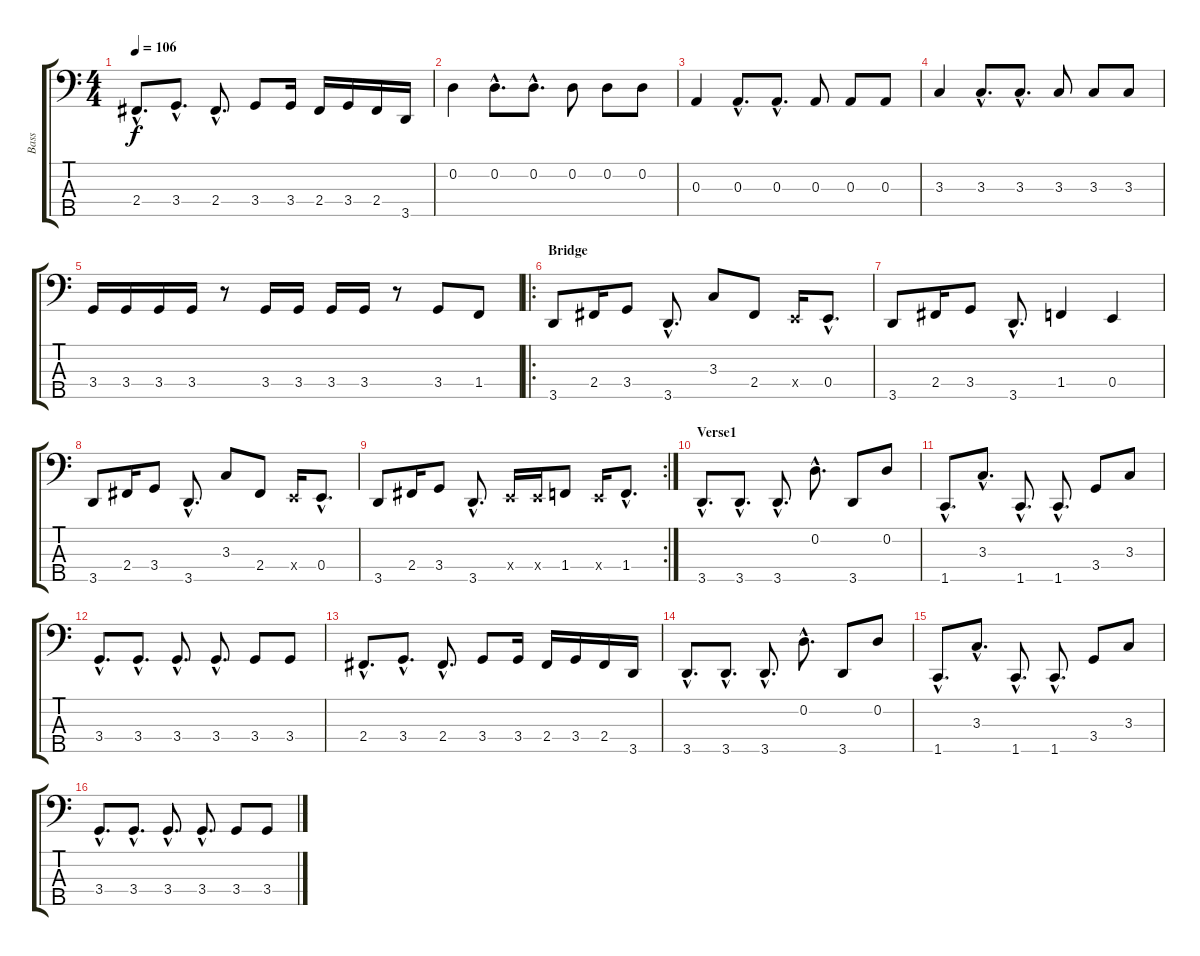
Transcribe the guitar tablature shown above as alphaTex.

\track ("Bass" "Bass") {instrument electricbassfinger}
\staff {score tabs}
\tuning (G2 D2 A1 E1 B0) {hide}
\ts (4 4)
\tempo 106
\clef f4
\ks c
2.4{hac}.8{d dy f} 3.4{hac}.8{d} 2.4{hac}.8{d} 3.4.8 3.4.16 2.4.16 3.4.16 2.4.16 3.5.16 |
0.2.4 0.2{hac}.8{d} 0.2{hac}.8{d} 0.2.8 0.2.8 0.2.8 |
0.3.4 0.3{hac}.8{d} 0.3{hac}.8{d} 0.3.8 0.3.8 0.3.8 |
3.3.4 3.3{hac}.8{d} 3.3{hac}.8{d} 3.3.8 3.3.8 3.3.8 |
3.4.16 3.4.16 3.4.16 3.4.16 r.8 3.4.16 3.4.16 3.4.16 3.4.16 r.8 3.4.8 1.4.8 |
\ro
\section ("" "Bridge")
3.5.8 2.4.16 3.4.8 3.5{hac}.8{d} 3.3.8 2.4.8 0.4{x}.16 0.4{hac}.8{d} |
3.5.8 2.4.16 3.4.8 3.5{hac}.8{d} 1.4.4 0.4.4 |
3.5.8 2.4.16 3.4.8 3.5{hac}.8{d} 3.3.8 2.4.8 0.4{x}.16 0.4{hac}.8{d} |
\rc 2
3.5.8 2.4.16 3.4.8 3.5{hac}.8{d} 0.4{x}.16 0.4{x}.16 1.4.8 0.4{x}.16 1.4{hac}.8{d} |
\section ("" "Verse1")
3.5{hac}.8{d} 3.5{hac}.8{d} 3.5{hac}.8{d} 0.2{hac}.8{d} 3.5.8 0.2.8 |
1.5{hac}.8{d} 3.3{hac}.8{d} 1.5{hac}.8{d} 1.5{hac}.8{d} 3.4.8 3.3.8 |
3.4{hac}.8{d} 3.4{hac}.8{d} 3.4{hac}.8{d} 3.4{hac}.8{d} 3.4.8 3.4.8 |
2.4{hac}.8{d} 3.4{hac}.8{d} 2.4{hac}.8{d} 3.4.8 3.4.16 2.4.16 3.4.16 2.4.16 3.5.16 |
3.5{hac}.8{d} 3.5{hac}.8{d} 3.5{hac}.8{d} 0.2{hac}.8{d} 3.5.8 0.2.8 |
1.5{hac}.8{d} 3.3{hac}.8{d} 1.5{hac}.8{d} 1.5{hac}.8{d} 3.4.8 3.3.8 |
3.4{hac}.8{d} 3.4{hac}.8{d} 3.4{hac}.8{d} 3.4{hac}.8{d} 3.4.8 3.4.8
